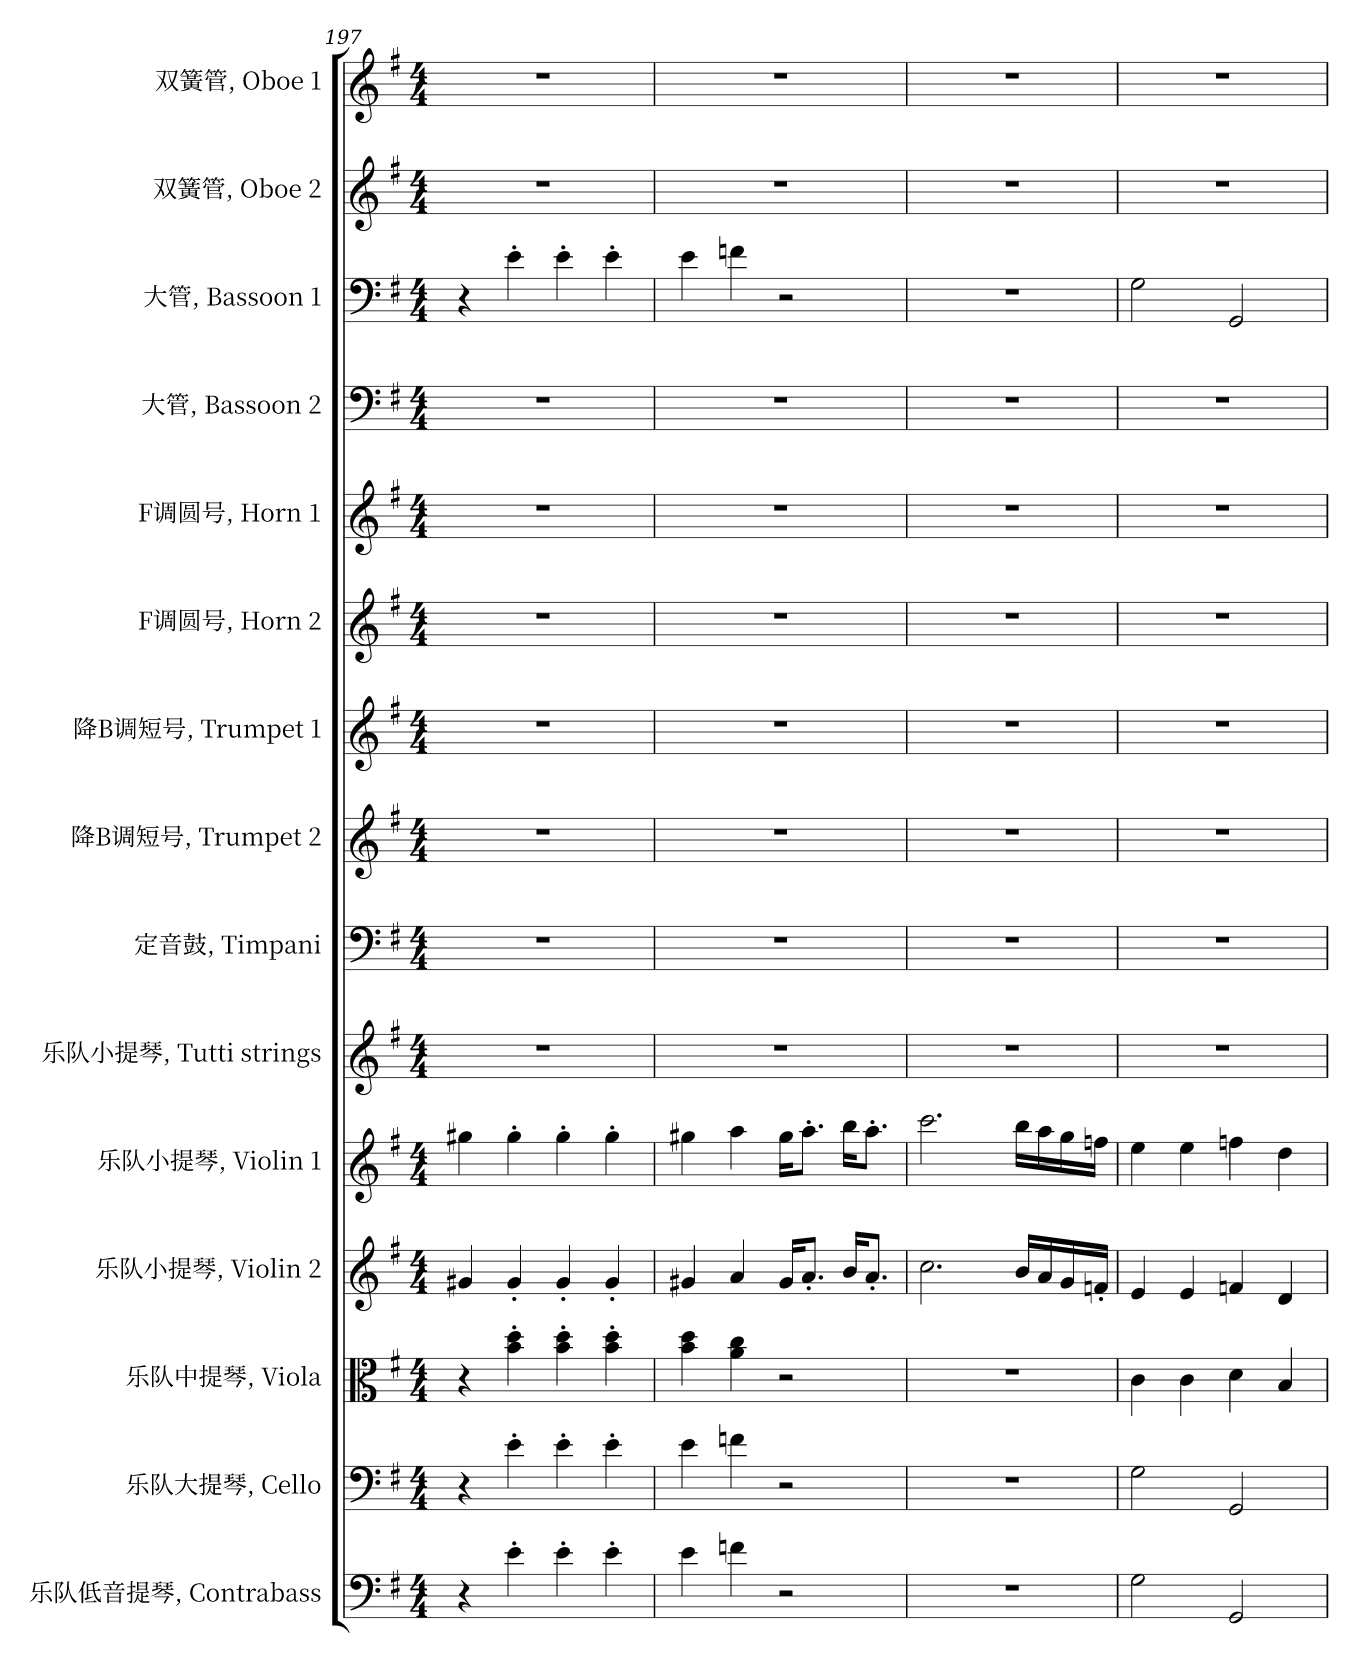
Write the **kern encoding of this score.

**kern	**kern	**kern	**kern	**kern	**kern	**kern	**kern	**kern	**kern	**kern	**kern	**kern	**kern	**kern
*part15	*part14	*part13	*part12	*part11	*part10	*part9	*part8	*part7	*part6	*part5	*part4	*part3	*part2	*part1
*staff15	*staff14	*staff13	*staff12	*staff11	*staff10	*staff9	*staff8	*staff7	*staff6	*staff5	*staff4	*staff3	*staff2	*staff1
*I"乐队低音提琴, Contrabass	*I"乐队大提琴, Cello	*I"乐队中提琴, Viola	*I"乐队小提琴, Violin 2	*I"乐队小提琴, Violin 1	*I"乐队小提琴, Tutti strings	*I"定音鼓, Timpani	*I"降B调短号, Trumpet 2	*I"降B调短号, Trumpet 1	*I"F调圆号, Horn 2	*I"F调圆号, Horn 1	*I"大管, Bassoon 2	*I"大管, Bassoon 1	*I"双簧管, Oboe 2	*I"双簧管, Oboe 1
*I'Cbs.	*	*	*	*	*	*I'Timp.	*	*	*I'F Hn.	*I'F Hn.	*I'Bsn.	*I'Bsn.	*I'Ob.	*I'Ob.
*clefF4	*clefF4	*clefC3	*clefG2	*clefG2	*clefG2	*clefF4	*clefG2	*clefG2	*clefG2	*clefG2	*clefF4	*clefF4	*clefG2	*clefG2
*ITrd7c12	*	*	*	*	*	*	*ITrd1c2	*ITrd1c2	*ITrd4c7	*ITrd4c7	*	*	*	*
*k[f#]	*k[f#]	*k[f#]	*k[f#]	*k[f#]	*k[f#]	*k[f#]	*k[b-]	*k[b-]	*k[]	*k[]	*k[f#]	*k[f#]	*k[f#]	*k[f#]
*M4/4	*M4/4	*M4/4	*M4/4	*M4/4	*M4/4	*M4/4	*M4/4	*M4/4	*M4/4	*M4/4	*M4/4	*M4/4	*M4/4	*M4/4
*MM148	*MM148	*MM148	*MM148	*MM148	*MM148	*MM148	*MM148	*MM148	*MM148	*MM148	*MM148	*MM148	*MM148	*MM148
=197	=197	=197	=197	=197	=197	=197	=197	=197	=197	=197	=197	=197	=197	=197
4r	4r	4r	4g#X/	4gg#X\	1r	1r	1r	1r	1r	1r	1r	4r	1r	1r
4E'\	4e'\	4b\' 4dd\'	4g#'/	4gg#'\	.	.	.	.	.	.	.	4e'\	.	.
4E'\	4e'\	4b\' 4dd\'	4g#'/	4gg#'\	.	.	.	.	.	.	.	4e'\	.	.
4E'\	4e'\	4b\' 4dd\'	4g#'/	4gg#'\	.	.	.	.	.	.	.	4e'\	.	.
=198	=198	=198	=198	=198	=198	=198	=198	=198	=198	=198	=198	=198	=198	=198
4E\	4e\	4b\ 4dd\	4g#X/	4gg#X\	1r	1r	1r	1r	1r	1r	1r	4e\	1r	1r
4Fn\	4fn\	4a\ 4cc\	4a/	4aa\	.	.	.	.	.	.	.	4fn\	.	.
2r	2r	2r	16g#/KL	16gg#\KL	.	.	.	.	.	.	.	2r	.	.
.	.	.	8.a'/J	8.aa'\J	.	.	.	.	.	.	.	.	.	.
.	.	.	16b/KL	16bb\KL	.	.	.	.	.	.	.	.	.	.
.	.	.	8.a'/J	8.aa'\J	.	.	.	.	.	.	.	.	.	.
=199	=199	=199	=199	=199	=199	=199	=199	=199	=199	=199	=199	=199	=199	=199
1r	1r	1r	2.cc\	2.ccc\	1r	1r	1r	1r	1r	1r	1r	1r	1r	1r
.	.	.	16b/LL	16bb\LL	.	.	.	.	.	.	.	.	.	.
.	.	.	16a/	16aa\	.	.	.	.	.	.	.	.	.	.
.	.	.	16g/	16gg\	.	.	.	.	.	.	.	.	.	.
.	.	.	16fn'/JJ	16ffn\JJ	.	.	.	.	.	.	.	.	.	.
=200	=200	=200	=200	=200	=200	=200	=200	=200	=200	=200	=200	=200	=200	=200
*	*	*	*	*	*	*	*	*	*	*	*	*	*	*MM147
2GG\	2G\	4c\	4e/	4ee\	1r	1r	1r	1r	1r	1r	1r	2G\	1r	1r
.	.	4c\	4e/	4ee\	.	.	.	.	.	.	.	.	.	.
2GGG/	2GG/	4d\	4fn/	4ffn\	.	.	.	.	.	.	.	2GG/	.	.
.	.	4B/	4d/	4dd\	.	.	.	.	.	.	.	.	.	.
=	=	=	=	=	=	=	=	=	=	=	=	=	=	=
*-	*-	*-	*-	*-	*-	*-	*-	*-	*-	*-	*-	*-	*-	*-
